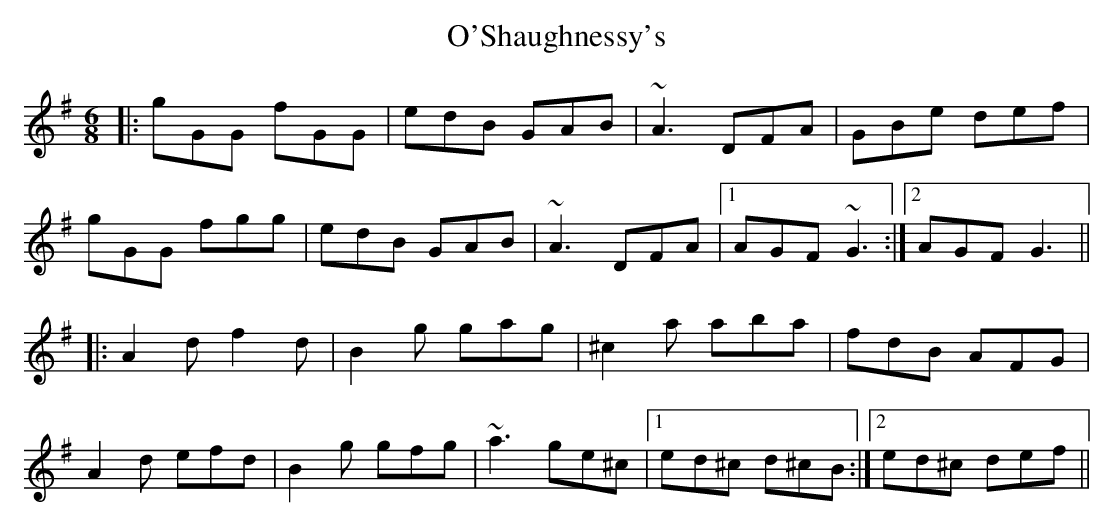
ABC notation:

X:1
T: O'Shaughnessy's
M: 6/8
L: 1/8
K: Gmaj
|:gGG fGG|edB GAB|~A3 DFA|GBe def|
gGG fgg|edB GAB|~A3 DFA|1 AGF ~G3:|2 AGF G3||
|:A2d f2d|B2g gag|^c2a aba|fdB AFG|
A2d efd|B2g gfg|~a3 ge^c|1 ed^c d^cB:|2 ed^c def||
